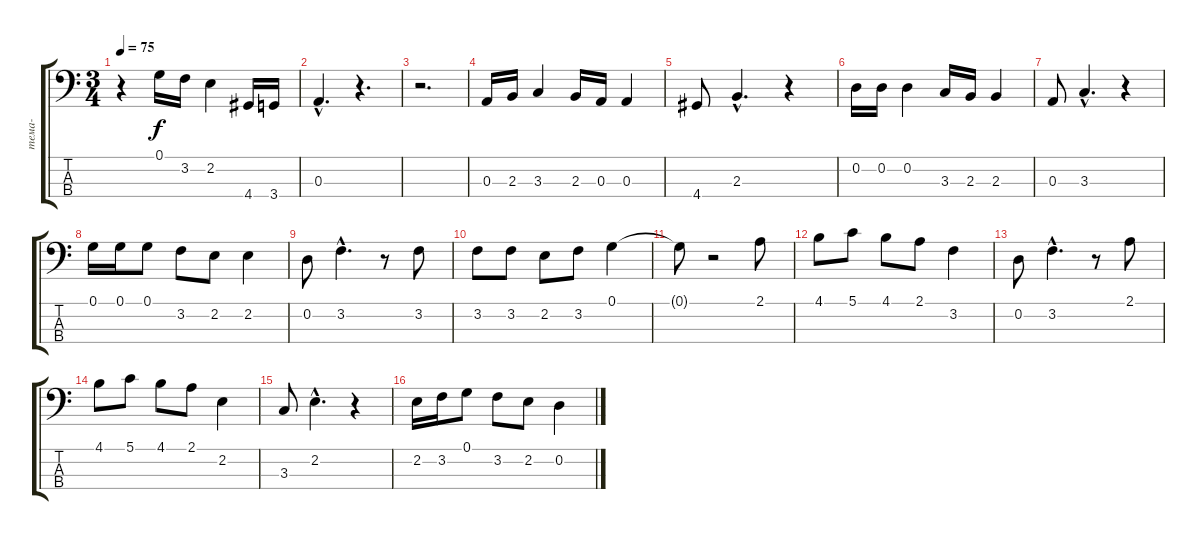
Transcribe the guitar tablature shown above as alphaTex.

\track ("тема-" "тема-") {instrument slapbass1}
\staff {score tabs}
\tuning (G2 D2 A1 E1) {hide}
\ts (3 4)
\tempo 75
\clef f4
\ks c
r.4{dy f} 0.1.16{volume 14} 3.2.16{volume 14} 2.2.4 4.4.16 3.4.16 |
0.3{hac}.4{d} r.4{d} |
r.2{d} |
0.3.16{volume 11} 2.3.16 3.3.4 2.3.16 0.3.16 0.3.4 |
4.4.8 2.3{hac}.4{d} r.4 |
0.2.16 0.2.16 0.2.4 3.3.16 2.3.16 2.3.4 |
0.3.8 3.3{hac}.4{d} r.4 |
0.1.16 0.1.16 0.1.8 3.2.8 2.2.8 2.2.4 |
0.2.8 3.2{hac}.4{d} r.8 3.2.8 |
3.2.8 3.2.8{volume 11} 2.2.8 3.2.8 0.1.4 |
0.1{t}.8 r.2 2.1.8{volume 15} |
4.1.8{volume 16} 5.1.8 4.1.8{volume 16} 2.1.8{volume 16} 3.2.4 |
0.2.8 3.2{hac}.4{d} r.8 2.1.8 |
4.1.8 5.1.8 4.1.8 2.1.8 2.2.4 |
3.3.8 2.2{hac}.4{d} r.4 |
2.2.16{volume 12} 3.2.16{volume 10} 0.1.8{volume 9} 3.2.8{volume 9} 2.2.8 0.2.4
